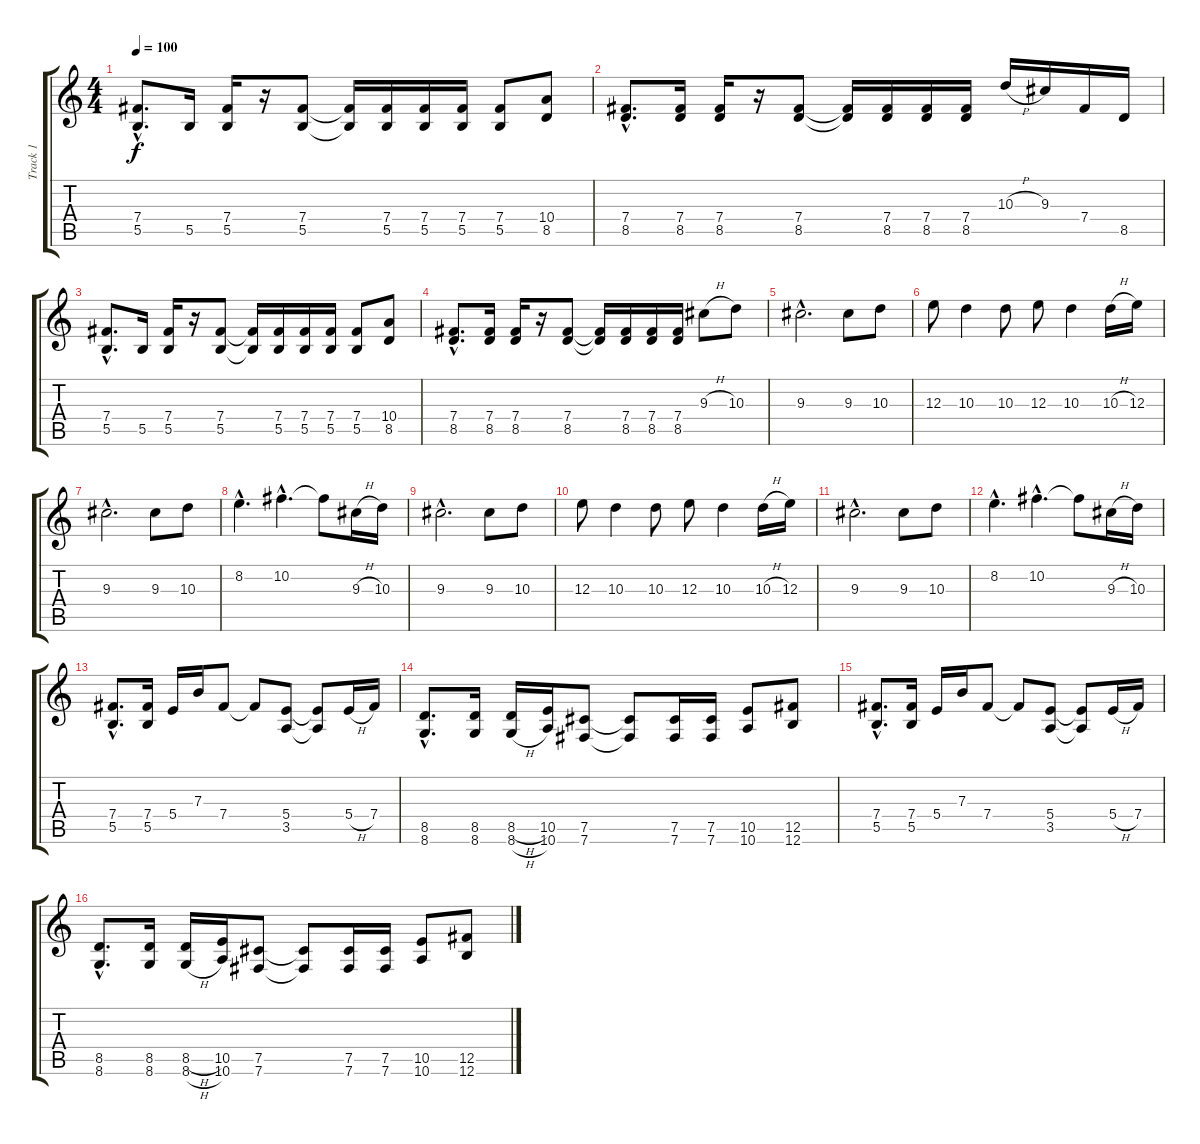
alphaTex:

\track ("Track 1" "Track 1") {instrument distortionguitar}
\staff {score tabs}
\tuning (Db4 Ab3 E3 B2 Gb2 B1) {hide}
\ts (4 4)
\tempo 100
\clef g2
\ks c
(7.4{hac} 5.5{hac}).8{d dy f instrument distortionguitar} 5.5.16 (7.4 5.5).16 r.16 (7.4 5.5).8 (7.4{t} 5.5{t}).16 (7.4 5.5).16 (7.4 5.5).16 (7.4 5.5).16 (7.4 5.5).8 (10.4 8.5).8 |
(7.4{hac} 8.5{hac}).8{d} (7.4 8.5).16 (7.4 8.5).16 r.16 (7.4 8.5).8 (7.4{t} 8.5{t}).16 (7.4 8.5).16 (7.4 8.5).16 (7.4 8.5).16 10.3{h}.16 9.3.16 7.4.16 8.5.16 |
(7.4{hac} 5.5{hac}).8{d} 5.5.16 (7.4 5.5).16 r.16 (7.4 5.5).8 (7.4{t} 5.5{t}).16 (7.4 5.5).16 (7.4 5.5).16 (7.4 5.5).16 (7.4 5.5).8 (10.4 8.5).8 |
(7.4{hac} 8.5{hac}).8{d} (7.4 8.5).16 (7.4 8.5).16 r.16 (7.4 8.5).8 (7.4{t} 8.5{t}).16 (7.4 8.5).16 (7.4 8.5).16 (7.4 8.5).16 9.3{h}.8 10.3.8 |
9.3{hac}.2{d} 9.3.8 10.3.8 |
12.3.8 10.3.4 10.3.8 12.3.8 10.3.4 10.3{h}.16 12.3.16 |
9.3{hac}.2{d} 9.3.8 10.3.8 |
8.2{hac}.4{d} 10.2{hac}.4{d} 10.2{t}.8 9.3{h}.16 10.3.16 |
9.3{hac}.2{d} 9.3.8 10.3.8 |
12.3.8 10.3.4 10.3.8 12.3.8 10.3.4 10.3{h}.16 12.3.16 |
9.3{hac}.2{d} 9.3.8 10.3.8 |
8.2{hac}.4{d} 10.2{hac}.4{d} 10.2{t}.8 9.3{h}.16 10.3.16 |
(7.4{hac} 5.5{hac}).8{d} (7.4 5.5).16 5.4.16 7.3.16 7.4.8 7.4{t}.8 (5.4 3.5).8 (5.4{t} 3.5{t}).8 5.4{h}.16 7.4.16 |
(8.5{hac} 8.6{hac}).8{d} (8.5 8.6).16 (8.5{h} 8.6{h}).16 (10.5 10.6).16 (7.5 7.6).8 (7.5{t} 7.6{t}).8 (7.5 7.6).16 (7.5 7.6).16 (10.5 10.6).8 (12.5 12.6).8 |
(7.4{hac} 5.5{hac}).8{d} (7.4 5.5).16 5.4.16 7.3.16 7.4.8 7.4{t}.8 (5.4 3.5).8 (5.4{t} 3.5{t}).8 5.4{h}.16 7.4.16 |
(8.5{hac} 8.6{hac}).8{d} (8.5 8.6).16 (8.5{h} 8.6{h}).16 (10.5 10.6).16 (7.5 7.6).8 (7.5{t} 7.6{t}).8 (7.5 7.6).16 (7.5 7.6).16 (10.5 10.6).8 (12.5 12.6).8
